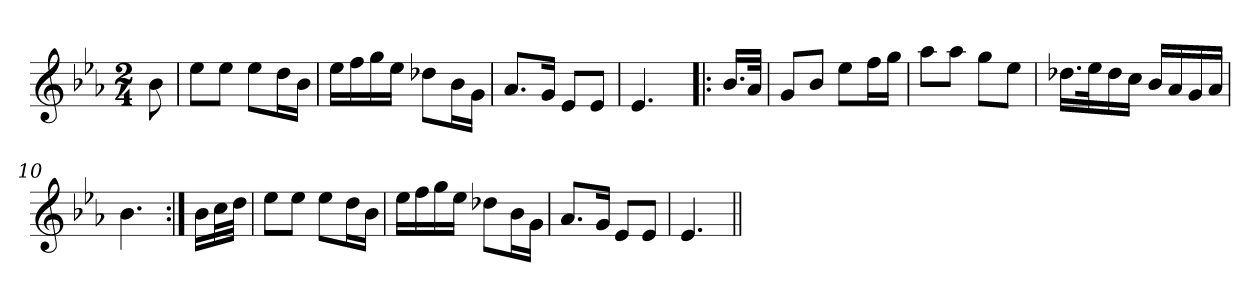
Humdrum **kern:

**kern
*part1
*staff1
*clefG2
*k[b-e-a-]
*E-:
*M2/4
=1
8b-\
=2
8ee-\L
8ee-\J
8ee-\L
16dd\L
16b-\JJ
=3
16ee-\LL
16ff\
16gg\
16ee-\JJ
8dd-X\L
16b-\L
16g\JJ
=4
8.a-/L
16g/Jk
8e-/L
8e-/J
=5
4.e-/
=6!|:
16.b-/LL
32a-/JJk
=7
8g/L
8b-/J
8ee-\L
16ff\L
16gg\JJ
=8
8aa-\L
8aa-\J
8gg\L
8ee-\J
=9
16.dd-X\LL
32ee-\K
16dd-\
16cc\JJ
16b-/LL
16a-/
16g/
16a-/JJ
!!LO:LB:g=z
=10
4.b-\
=11:|!
16b-\LL
32cc\L
32dd\JJJ
=12
8ee-\L
8ee-\J
8ee-\L
16dd\L
16b-\JJ
=13
16ee-\LL
16ff\
16gg\
16ee-\JJ
8dd-X\L
16b-\L
16g\JJ
=14
8.a-/L
16g/Jk
8e-/L
8e-/J
=15
4.e-/
=||
*-
